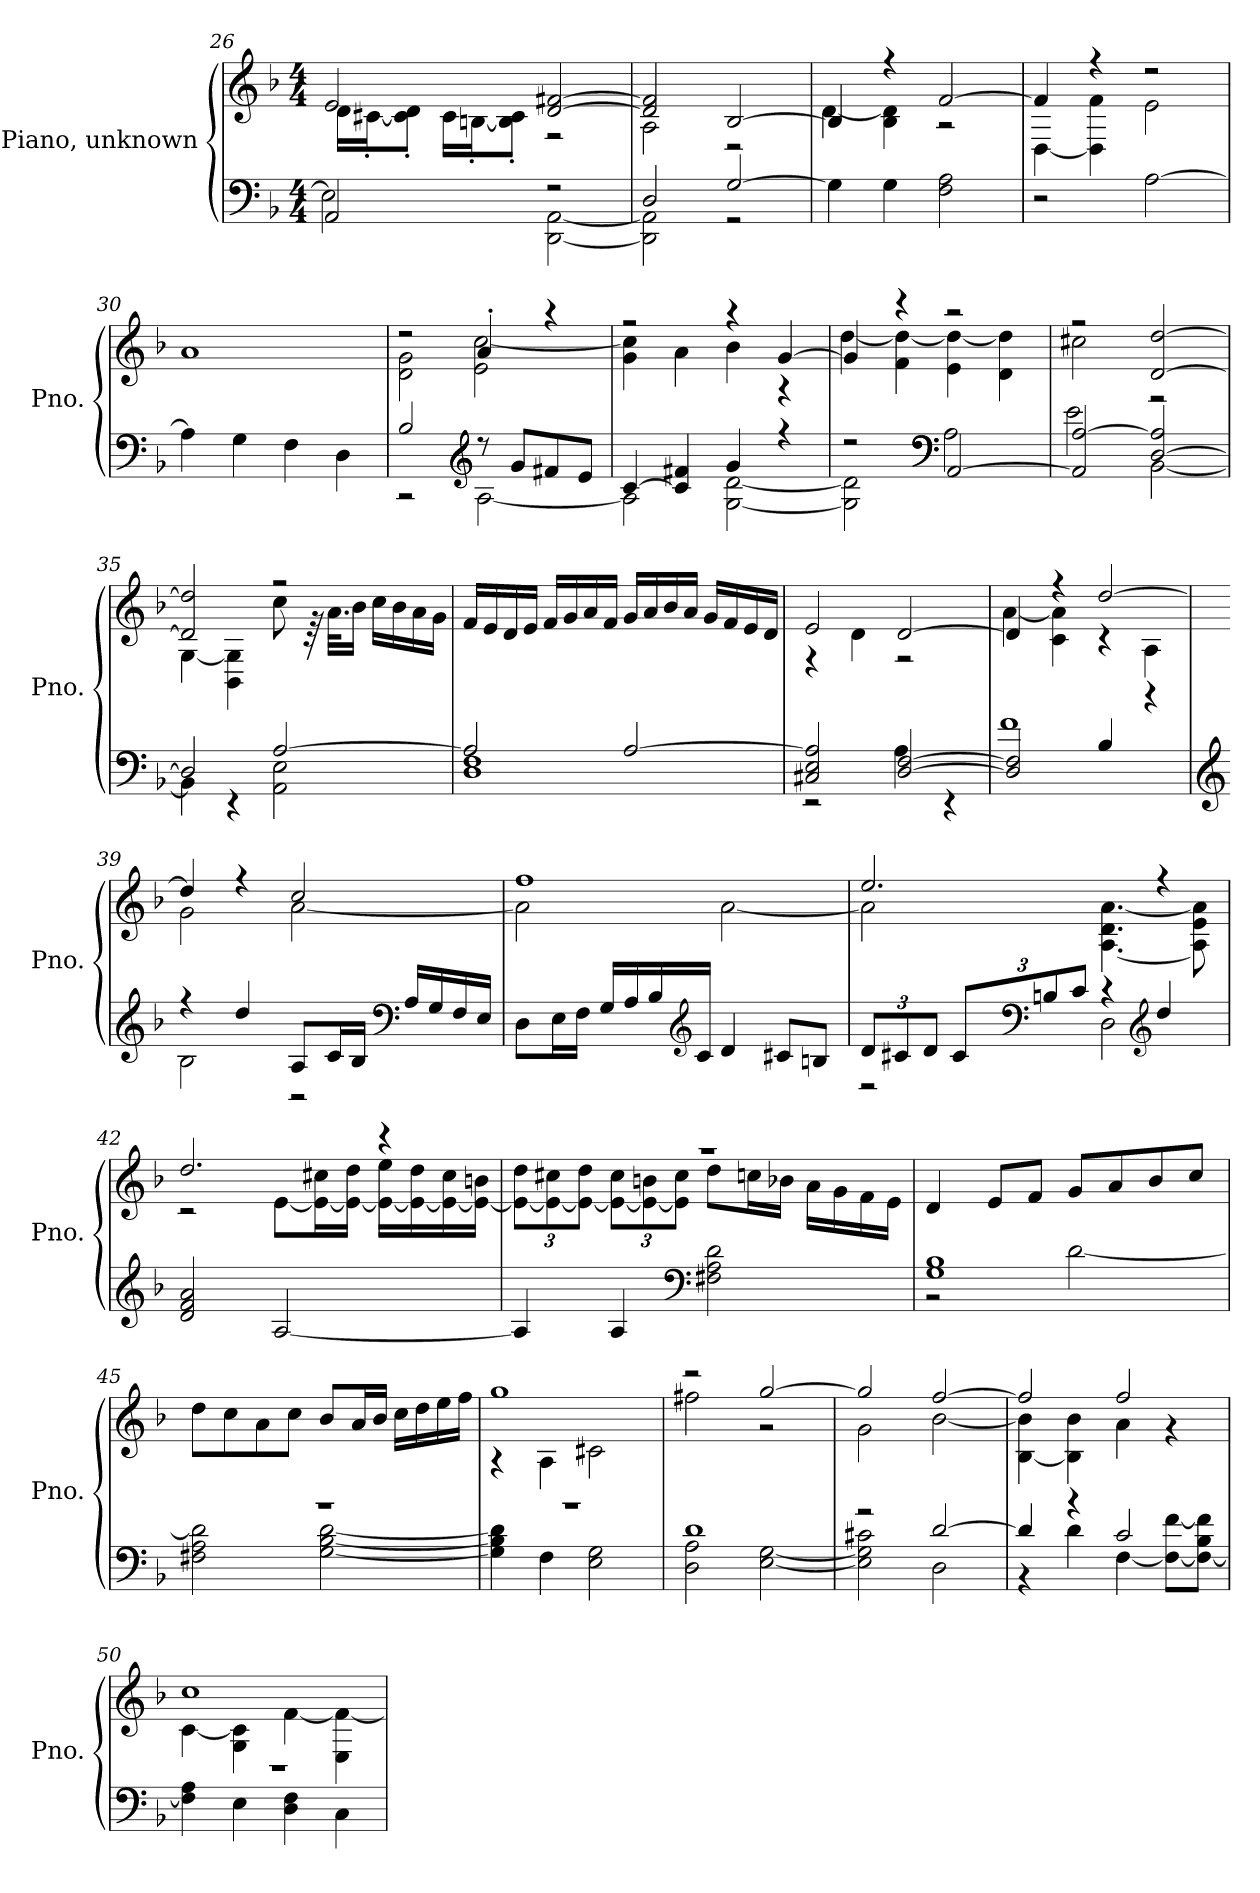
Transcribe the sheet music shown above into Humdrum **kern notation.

**kern	**kern
*part1	*part1
*staff2	*staff1
*I"Piano, unknown	*
*I'Pno.	*
*clefF4	*clefG2
*k[b-]	*k[b-]
*M4/4	*M4/4
=26	=26
*^	*^
2AA/	2E\]	2e/	16d\LL
.	.	.	[16c#X'\J
.	.	.	8c#\]' 8d\'J
.	.	.	16c#\LL
.	.	.	[16Bn'\J
.	.	.	8B\]' 8c#\'J
2r	[2DD\ [2AA\	[2d/ [2f#X/	2r
!!LO:LB:g=z	!!
=27	=27	=27	=27
2D/	2DD\] 2AA\]	2d/] 2f#/]	2A\
[2G/	2r	[2B-/	2r
*v	*v	*	*
=28	=28	=28
4G\]	4B-/]	[4d\
4G\	4r	4B-\ 4d\]
2F\ 2A\	[2f/	2r
=29	=29	=29
2r	4f/]	[4D\
.	4r	4D\] 4f\
[2A\	2r	2e\
*	*v	*v
=30	=30
4A\]	1a
4G\	.
4F\	.
4D\	.
=31	=31
*^	*^
2B-/	2r	2r	2d\ 2g\
*clefG2	*	*	*
8r	[2A\	4a'/	2e\ [2cc\
8g/L	.	.	.
8f#X/	.	4r	.
8e/J	.	.	.
=32	=32	=32	=32
[4c/	2A\]	2r	4g\ 4cc\]
4c/] 4f#X/	.	.	4a\
4g/	[2G\ [2d\	4r	4b-\
4r	.	[4g/	4r
=33	=33	=33	=33
2r	2G\] 2d\]	4g/]	[4dd\
.	.	4r	4f\ 4dd\_
*clefF4	*	*	*
[2AA/	2A\	2r	4e\ 4dd\_
.	.	.	4d\ 4dd\]
!!LO:LB:g=z	!!
=34	=34	=34	=34
2AA/] [2A/	2e\	2r	2cc#X\
[2D/ 2A/]	[2BB-\	[2d/ [2dd/	2r
=35	=35	=35	=35
2D/]	4BB-\]	2d/] 2dd/]	[4G\
.	4r	.	4BB-\ 4G\]
[2A/	2AA\ 2E\	2r	8cc\
.	.	.	64r
.	.	.	32.a\KLL
.	.	.	16b-\JJ
.	.	.	16cc\LL
.	.	.	16b-\
.	.	.	16a\
.	.	.	16g\JJ
*	*	*v	*v
=36	=36	=36
2A/]	1D 1F	16f/LL
.	.	16e/
.	.	16d/
.	.	16e/JJ
.	.	16f/LL
.	.	16g/
.	.	16a/
.	.	16f/JJ
[2A/	.	16g/LL
.	.	16a/
.	.	16b-/
.	.	16a/JJ
.	.	16g/LL
.	.	16f/
.	.	16e/
.	.	16d/JJ
=37	=37	=37
*	*	*^
2C#X/ 2E/ 2A/]	2r	2e/	4r
.	.	.	4d\
[2D/ [2F/	4A\	[2d/	2r
.	4r	.	.
=38	=38	=38	=38
2D/] 2F/]	1f	4d/]	[4a\
.	.	4r	4c\ 4a\]
4B-/	.	[2dd/	4r
4r	.	.	4A\
!!LO:PB:g=z	!!
=39	=39	=39	=39
*clefG2	*	*	*
4r	2B-\	4dd/]	2g\
4dd/	.	4r	.
8A/L	2r	2cc/	[2a\
16c/L	.	.	.
16B-/JJ	.	.	.
*clefF4	*	*	*
16A/LL	.	.	.
16G/	.	.	.
16F/	.	.	.
16E/JJ	.	.	.
*v	*v	*	*
=40	=40	=40
8D\L	1ff	2a\]
16E\L	.	.
16F\JJ	.	.
16G/LL	.	.
16A/	.	.
16B-/	.	.
*clefG2	*	*
16c/JJ	.	.
4d/	.	[2a\
8c#X/L	.	.
8Bn/J	.	.
=41	=41	=41
*Xbrackettup	*	*
*^	*	*
12d/L	2r	2.ee/	2a\]
12c#X/	.	.	.
12d/J	.	.	.
12c#/L	.	.	.
*clefF4	*	*	*
12Bn/	.	.	.
12c#/J	.	.	.
4r	2D\	.	[4.A\ 4.d\ [4.a\
*clefG2	*	*	*
4dd/	.	4r	.
.	.	.	8A\] 8e\ 8a\]
*v	*v	*	*
!!LO:LB:g=z	!!
=42	=42	=42
2d/ 2f/ 2a/	2.dd/	2r
[2A/	.	[8e\L
.	.	16e\_ 16cc#X\L
.	.	16e\_ 16dd\JJ
.	4r	16e\_ 16ee\LL
.	.	16e\_ 16dd\
.	.	16e\_ 16cc#\
.	.	16e\_ 16bn\JJ
=43	=43	=43
*	*	*Xbrackettup
4A/]	1r	12e\_ 12dd\L
.	.	12e\_ 12cc#X\
.	.	12e\_ 12dd\J
4A/	.	12e\_ 12cc#\L
.	.	12e\_ 12bn\
.	.	12e\] 12cc#\J
*clefF4	*	*
2F#X\ 2A\ 2d\	.	8dd\L
.	.	16ccn\L
.	.	16b-X\JJ
.	.	16a\LL
.	.	16g\
.	.	16f\
.	.	16e\JJ
*	*v	*v
=44	=44
*^	*
1G 1B-	2r	4d/
.	.	8e/L
.	.	8f/J
.	[2d\	8g/L
.	.	8a/
.	.	8b-/
.	.	8cc/J
!!LO:LB:g=z
=45	=45	=45
1r	2F#X\ 2A\ 2d\]	8dd\L
.	.	8cc\
.	.	8a\
.	.	8cc\J
.	[2G\ [2B-\ [2d\	8b-/L
.	.	16a/L
.	.	16b-/JJ
.	.	16cc\LL
.	.	16dd\
.	.	16ee\
.	.	16ff\JJ
=46	=46	=46
*	*	*^
1r	4G\] 4B-\] 4d\]	1gg	4r
.	4F\	.	4A\
.	2E\ 2G\	.	2c#X\
=47	=47	=47	=47
1d	2D\ 2A\	2r	2ff#X\
.	[2E\ [2G\	[2gg/	2r
=48	=48	=48	=48
2r	2E\] 2G\] 2c#X\	2gg/]	2g\
[2d/	2D\	[2ff/	[2b-\
=49	=49	=49	=49
4d/]	4r	2ff/]	[4B-\ 4b-\]
4r	4d\	.	4B-\] 4b-\
2c/	[4F\	2ff/	4a\
.	8F\_ [8f\L	.	4r
.	8F\_ 8B-\ 8f\]J	.	.
=50	=50	=50	=50
1r	4F\] 4A\	1cc	[4c\
.	4E\	.	4G\ 4c\]
.	4D\ 4F\	.	[4f\
.	4C\	.	4E\ 4f\_
*v	*v	*	*
*	*v	*v
=	=
*-	*-
